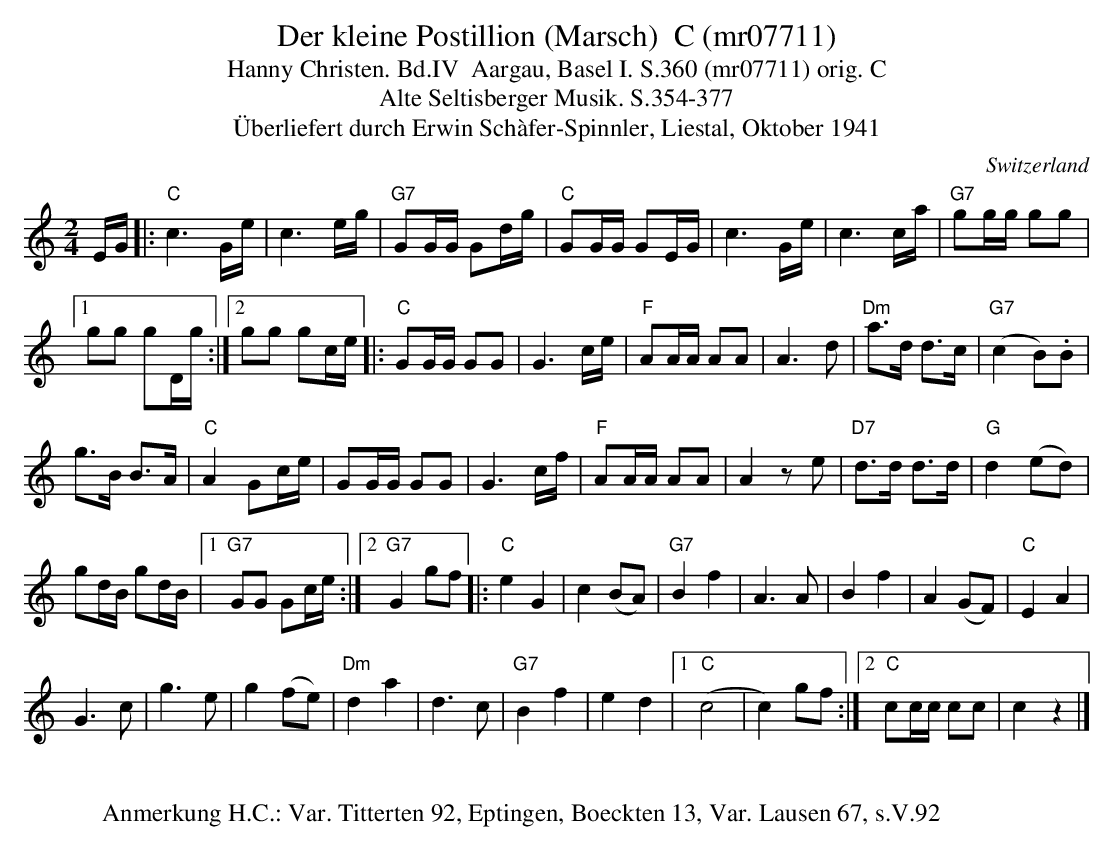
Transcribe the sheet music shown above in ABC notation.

X:1
T:Der kleine Postillion (Marsch)  C (mr07711)
T:Hanny Christen. Bd.IV  Aargau, Basel I. S.360 (mr07711) orig. C
T: Alte Seltisberger Musik. S.354-377
T:Überliefert durch Erwin Schàfer-Spinnler, Liestal, Oktober 1941
M:2/4
L:1/8
O:Switzerland
K:C major
E/G/ |: "C"c3G/e/ | c3e/g/ | "G7"GG/G/ Gd/g/ | "C"GG/G/ GE/G/ | c3G/e/ | c3c/a/ | "G7"gg/g/ gg |1
gg gD/g/ :|2 gg gc/e/ |: "C"GG/G/ GG | G3c/e/ | "F"AA/A/ AA | A3d | "Dm"a>d d>c | ("G7"c2B).B |
g>B B>A | "C"A2Gc/e/ | GG/G/ GG | G3c/f/ | "F"AA/A/ AA | A2ze | "D7"d>d d>d | "G"d2(ed)  |
gd/B/ gd/B/ |1 "G7"GG Gc/e/ :|2 "G7"G2 gf |: "C"e2G2 | c2 (BA) | "G7"B2f2 | A3A | B2f2 | A2 (GF) | "C"E2A2 |
G3c | g3e | g2(fe) | "Dm"d2a2 | d3c | "G7"B2f2 | e2d2 |1 ("C"c4 | c2) gf :|2 "C"cc/c/ cc | c2z2 |]
W:
W:Anmerkung H.C.: Var. Titterten 92, Eptingen, Boeckten 13, Var. Lausen 67, s.V.92
